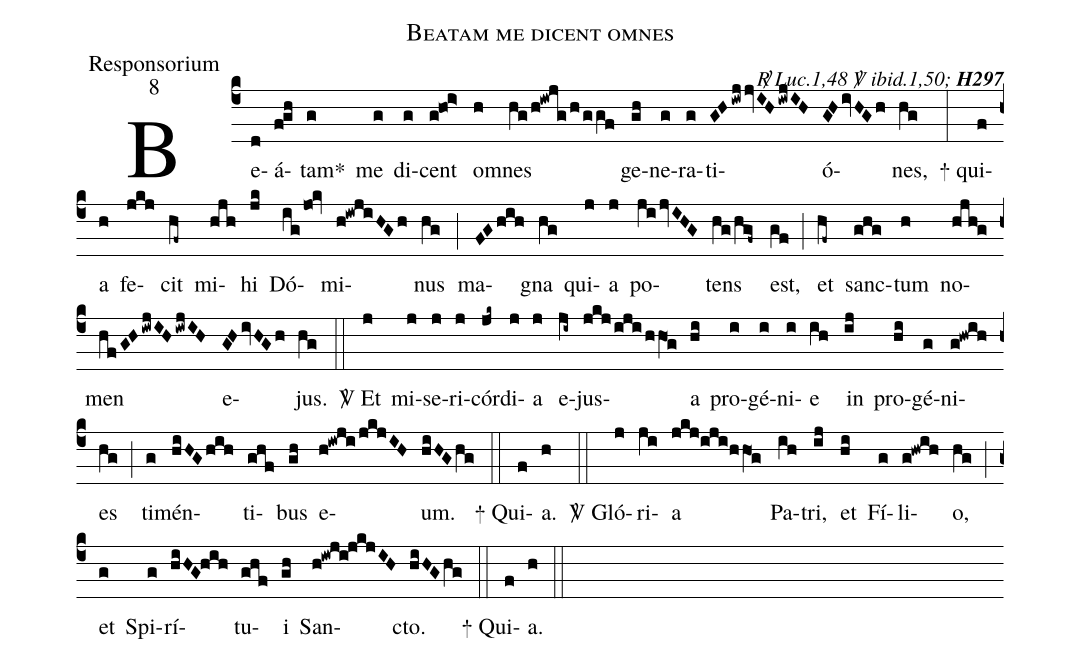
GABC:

name:Beatam me dicent omnes;
office-part:Responsorium;
mode:8;
commentary:{\itshape\mdseries \Rbar\  Luc.1,48 \Vbar\ ibid.1,50;\/} {\bfseries H297};
%%
(c4)  Be(d)á(fgh)tam<sp>*</sp>(g) me(g) di(g)cent(g!ho0!i>) o(h)mnes(hg/h!iwjg/h/ggf) ge(gh)ne(g)ra(g)ti(GHiwjjvIHiwjIH)ó(GHivHGh)nes,(hg) (:)
<sp>+</sp> qui(f)a(h) fe(jkj)cit(hf~) mi(hjh)hi(jk) Dó(ig/jo0!kv)mi(h!iwjiHGh)nus(hg) (;)
ma(FGhih)gna(hg) qui(j)a(j) po(jijvIHG)tens(hg/hgf~) est,(gf) (;)
et(hf~) sanc(ghg)tum(h) no(hjh!g)men(hfGHiwjIHiwjIH) e(GHivHGh)jus.(hg) (::)
<sp>V/</sp> Et(j) mi(j)se(j)ri(j)cór(jk~)di(j)a(j) e(ji~)jus(jkj/iji/hhO1g)a(hi) pro(i)gé(i)ni(i)e(ih) in(ij) pro(hi)gé(g)ni(g!hwih)es(hg) (;)
ti(g)mén(hiHGhih)ti(ghf)bus(gh) e(h!iwji/jkjIH)um.(hiHGhg) (::)
<sp>+</sp> Qui(f)a.(h) (::)
<sp>V/</sp> Gló(j)ri(ji)a(jkj/0iji/0hhO1g) Pa(ih)tri,(ij) et(hi) Fí(g)li(g@hwih)o,(hg) (;)
et(g) Spi(g)rí(hiHG@hih)tu(ghf)i(gh) San(h@iwji@jkjIH)cto.(hiHG/hg) (::)
<sp>+</sp> Qui(f)a.(h) (::)
